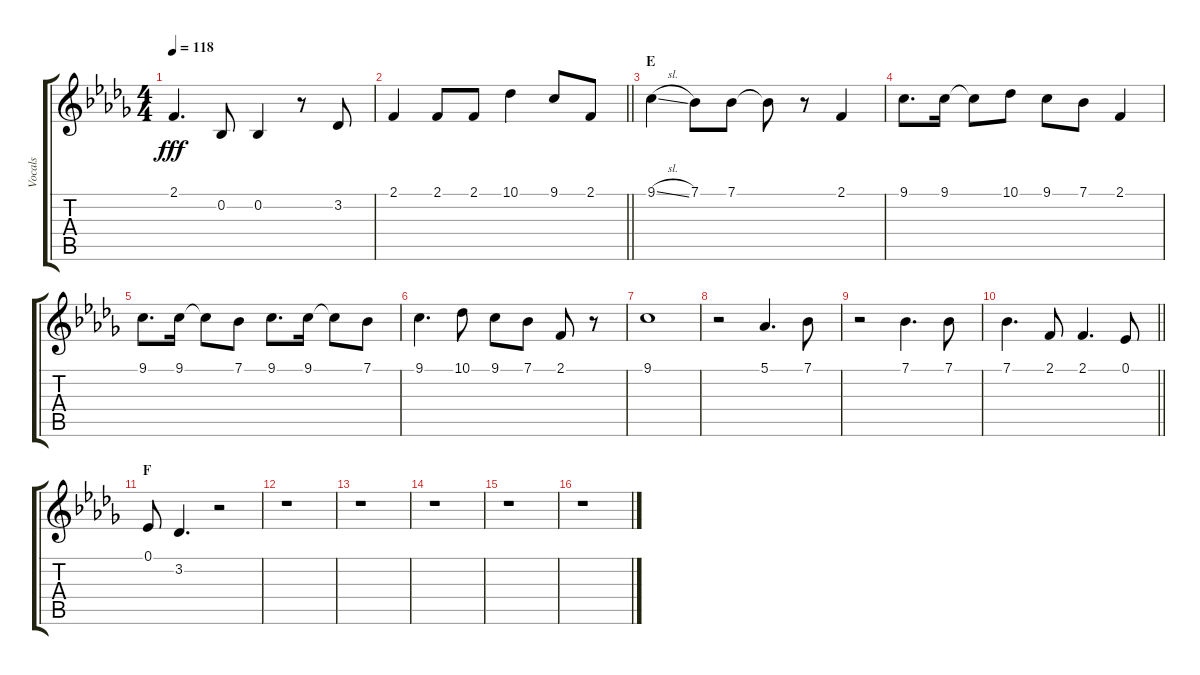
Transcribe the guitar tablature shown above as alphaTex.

\track ("Vocals" "Vocals") {instrument voiceoohs}
\staff {score tabs}
\tuning (Eb4 Bb3 Gb3 Db3 Ab2 Db2) {hide}
\ts (4 4)
\tempo 118
\clef g2
\ks db
2.1.4{d dy fff} 0.2.8 0.2.4 r.8 3.2.8 |
\barLineRight lightlight
2.1.4 2.1.8 2.1.8 10.1.4 9.1.8 2.1.8 |
\section ("" "E")
9.1{sl}.4 7.1.8 7.1.8 7.1{t}.8 r.8 2.1.4 |
9.1.8{d} 9.1.16 9.1{t}.8 10.1.8 9.1.8 7.1.8 2.1.4 |
9.1.8{d} 9.1.16 9.1{t}.8 7.1.8 9.1.8{d} 9.1.16 9.1{t}.8 7.1.8 |
9.1.4{d} 10.1.8 9.1.8 7.1.8 2.1.8 r.8 |
9.1.1 |
r.2 5.1.4{d} 7.1.8 |
r.2 7.1.4{d} 7.1.8 |
\barLineRight lightlight
7.1.4{d} 2.1.8 2.1.4{d} 0.1.8 |
\section ("" "F")
0.1.8 3.2.4{d} r.2 |
r.1 |
r.1 |
r.1 |
r.1 |
r.1
